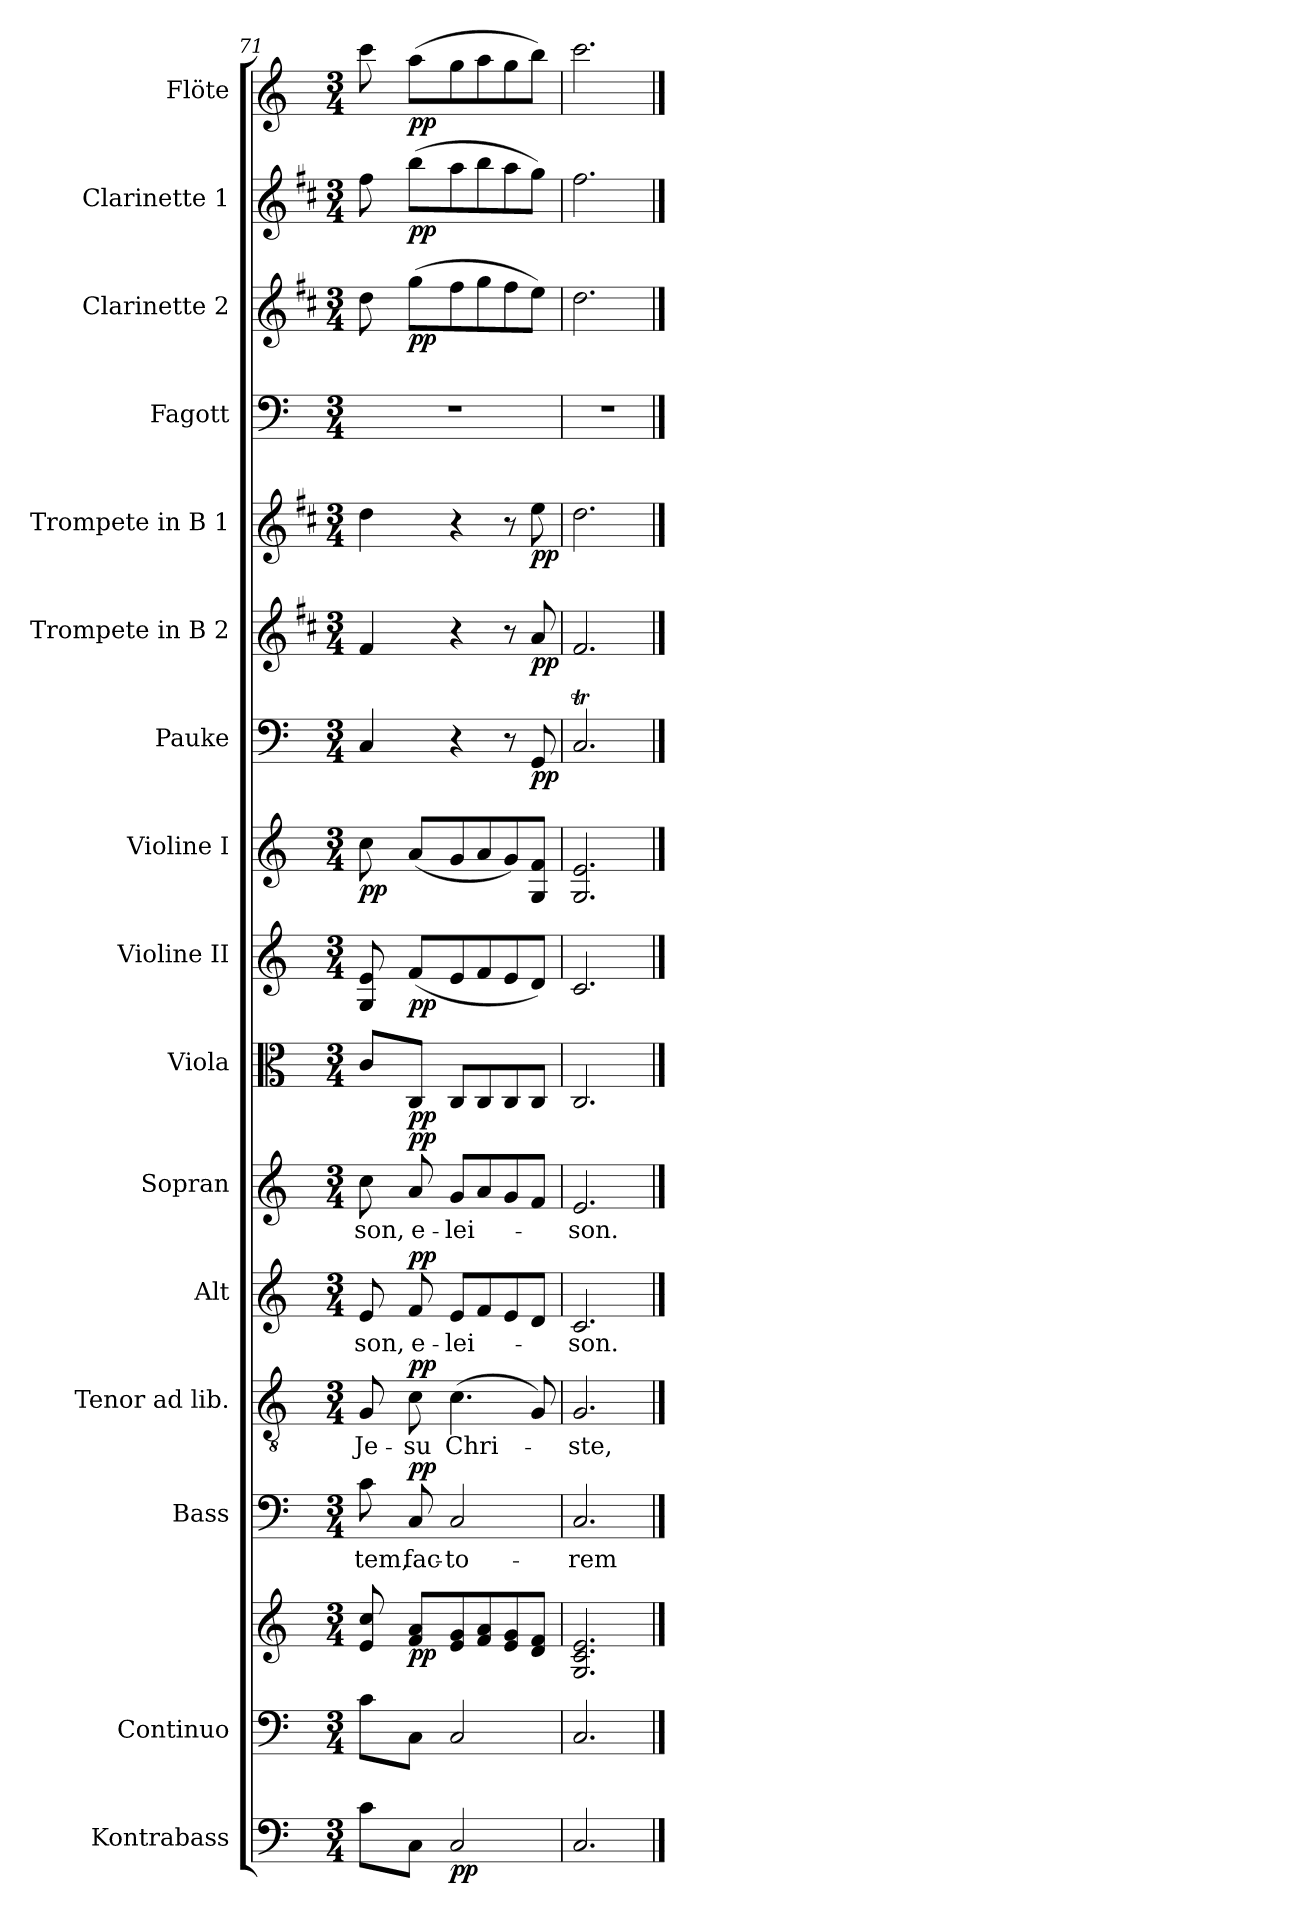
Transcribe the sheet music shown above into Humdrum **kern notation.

**kern	**dynam	**kern	**kern	**dynam	**kern	**text	**dynam	**kern	**text	**dynam	**kern	**text	**dynam	**kern	**text	**dynam	**kern	**dynam	**kern	**dynam	**kern	**dynam	**kern	**dynam	**kern	**dynam	**kern	**dynam	**kern	**kern	**dynam	**kern	**dynam	**kern	**dynam
*part16	*part16	*part15	*part15	*part15	*part14	*part14	*part14	*part13	*part13	*part13	*part12	*part12	*part12	*part11	*part11	*part11	*part10	*part10	*part9	*part9	*part8	*part8	*part7	*part7	*part6	*part6	*part5	*part5	*part4	*part3	*part3	*part2	*part2	*part1	*part1
*staff17	*staff17	*staff16	*staff15	*staff15/16	*staff14	*staff14	*staff14	*staff13	*staff13	*staff13	*staff12	*staff12	*staff12	*staff11	*staff11	*staff11	*staff10	*staff10	*staff9	*staff9	*staff8	*staff8	*staff7	*staff7	*staff6	*staff6	*staff5	*staff5	*staff4	*staff3	*staff3	*staff2	*staff2	*staff1	*staff1
*I"Kontrabass	*	*I"Continuo	*	*	*I"Bass	*	*	*I"Tenor ad lib.	*	*	*I"Alt	*	*	*I"Sopran	*	*	*I"Viola	*	*I"Violine II	*	*I"Violine I	*	*I"Pauke	*	*I"Trompete in B 2	*	*I"Trompete in B 1	*	*I"Fagott	*I"Clarinette 2	*	*I"Clarinette 1	*	*I"Flöte	*
*I'Kb.	*	*I'cont.	*	*	*I'B	*	*	*I'T	*	*	*I'A	*	*	*I'S	*	*	*I'Vla.	*	*I'Vl. II	*	*I'Vl. I	*	*I'Pk.	*	*	*	*	*	*I'Fg.	*I'Cl. 2	*	*I'Cl. 1	*	*I'Fl.	*
*clefF4	*	*clefF4	*clefG2	*	*clefF4	*	*	*clefGv2	*	*	*clefG2	*	*	*clefG2	*	*	*clefC3	*	*clefG2	*	*clefG2	*	*clefF4	*	*clefG2	*	*clefG2	*	*clefF4	*clefG2	*	*clefG2	*	*clefG2	*
*ITrd7c12	*	*	*	*	*	*	*	*	*	*	*	*	*	*	*	*	*	*	*	*	*	*	*	*	*ITrd1c2	*	*ITrd1c2	*	*	*ITrd1c2	*	*ITrd1c2	*	*	*
*k[]	*	*k[]	*k[]	*	*k[]	*	*	*k[]	*	*	*k[]	*	*	*k[]	*	*	*k[]	*	*k[]	*	*k[]	*	*k[]	*	*k[]	*	*k[]	*	*k[]	*k[]	*	*k[]	*	*k[]	*
*C:	*	*C:	*C:	*	*C:	*	*	*C:	*	*	*C:	*	*	*C:	*	*	*C:	*	*C:	*	*C:	*	*C:	*	*C:	*	*C:	*	*C:	*C:	*	*C:	*	*C:	*
*M3/4	*	*M3/4	*M3/4	*	*M3/4	*	*	*M3/4	*	*	*M3/4	*	*	*M3/4	*	*	*M3/4	*	*M3/4	*	*M3/4	*	*M3/4	*	*M3/4	*	*M3/4	*	*M3/4	*M3/4	*	*M3/4	*	*M3/4	*
=71	=71	=71	=71	=71	=71	=71	=71	=71	=71	=71	=71	=71	=71	=71	=71	=71	=71	=71	=71	=71	=71	=71	=71	=71	=71	=71	=71	=71	=71	=71	=71	=71	=71	=71	=71
!	!	!	!	!	!	!LO:LY:b	!	!	!LO:LY:b	!	!	!LO:LY:b	!	!	!LO:LY:b	!	!	!	!	!	!	!LO:DY:b	!	!	!	!	!	!	!	!	!	!	!	!	!
8C\L	.	8c\L	8e/ 8cc/	.	8c\	-tem,	.	8G/	Je-	.	8e/	-son,	.	8cc\	-son,	.	8c/L	.	8G/ 8e/	.	8cc\	pp	4C/	.	4e/	.	4cc\	.	2.r	8cc\	.	8ee\	.	8ccc\	.
!	!	!	!	!LO:DY:b	!	!LO:LY:b	!LO:DY:a	!	!LO:LY:b	!LO:DY:a	!	!LO:LY:b	!LO:DY:a	!	!LO:LY:b	!LO:DY:a	!	!LO:DY:b	!	!LO:DY:b	!	!	!	!	!	!	!	!	!	!	!LO:DY:b	!	!LO:DY:b	!	!LO:DY:b
8CC\J	.	8C\J	8f/ 8a/L	pp	8C/	fac-	pp	8c\	-su	pp	8f/	e-	pp	8a/	e-	pp	8C/J	pp	(<8f/L	pp	(<8a/L	.	.	.	.	.	.	.	.	(>8ff\L	pp	(>8aa\L	pp	(>8aa\L	pp
!	!LO:DY:b	!	!	!	!	!LO:LY:b	!	!	!LO:LY:b	!	!	!LO:LY:b	!	!	!LO:LY:b	!	!	!	!	!	!	!	!	!	!	!	!	!	!	!	!	!	!	!	!
2CC/	pp	2C/	8e/ 8g/	.	2C/	-to-	.	(>4.c\	Chri-	.	8e/L	-lei-	.	8g/L	-lei-	.	8C/L	.	8e/	.	8g/	.	4r	.	4r	.	4r	.	.	8ee\	.	8gg\	.	8gg\	.
.	.	.	8f/ 8a/	.	.	.	.	.	.	.	8f/	.	.	8a/	.	.	8C/	.	8f/	.	8a/	.	.	.	.	.	.	.	.	8ff\	.	8aa\	.	8aa\	.
.	.	.	8e/ 8g/	.	.	.	.	.	.	.	8e/	.	.	8g/	.	.	8C/	.	8e/	.	8g/)	.	8r	.	8r	.	8r	.	.	8ee\	.	8gg\	.	8gg\	.
!	!	!	!	!	!	!	!	!	!	!	!	!	!	!	!	!	!	!	!	!	!	!	!	!LO:DY:b	!	!LO:DY:b	!	!LO:DY:b	!	!	!	!	!	!	!
.	.	.	8d/ 8f/J	.	.	.	.	8G/)	.	.	8d/J	.	.	8f/J	.	.	8C/J	.	8d/J)	.	8G/ 8f/J	.	8GG/	pp	8g/	pp	8dd\	pp	.	8dd\J)	.	8ff\J)	.	8bb\J)	.
=72	=72	=72	=72	=72	=72	=72	=72	=72	=72	=72	=72	=72	=72	=72	=72	=72	=72	=72	=72	=72	=72	=72	=72	=72	=72	=72	=72	=72	=72	=72	=72	=72	=72	=72	=72
!	!	!	!	!	!	!LO:LY:b	!	!	!LO:LY:b	!	!	!LO:LY:b	!	!	!LO:LY:b	!	!	!	!	!	!	!	!	!	!	!	!	!	!	!	!	!	!	!	!
2.CC/	.	2.C/	2.G/ 2.c/ 2.e/	.	2.C/	-rem	.	2.G/	-ste,	.	2.c/	-son.	.	2.e/	-son.	.	2.C/	.	2.c/	.	2.G/ 2.e/	.	2.CT/	.	2.e/	.	2.cc\	.	2.r	2.cc\	.	2.ee\	.	2.ccc\	.
==	==	==	==	==	==	==	==	==	==	==	==	==	==	==	==	==	==	==	==	==	==	==	==	==	==	==	==	==	==	==	==	==	==	==	==
*-	*-	*-	*-	*-	*-	*-	*-	*-	*-	*-	*-	*-	*-	*-	*-	*-	*-	*-	*-	*-	*-	*-	*-	*-	*-	*-	*-	*-	*-	*-	*-	*-	*-	*-	*-
